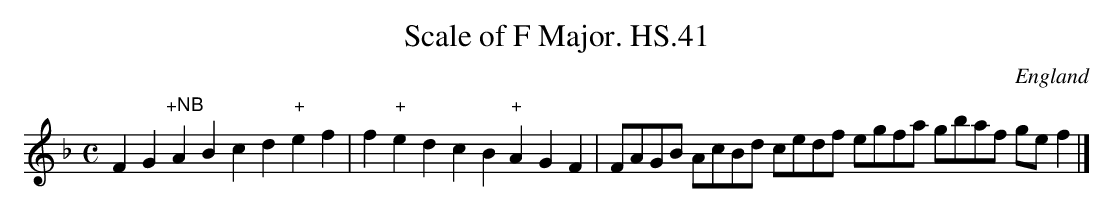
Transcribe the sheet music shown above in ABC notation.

X:1
T:Scale of F Major. HS.41
M:C
L:1/8
O:England
K:F major
F2G2"+NB"A2B2c2d2"+"e2f2|f2"+"e2d2c2B2"+"A2G2F2|\
FAGB AcBd cedf egfa gbaf gef2|]
